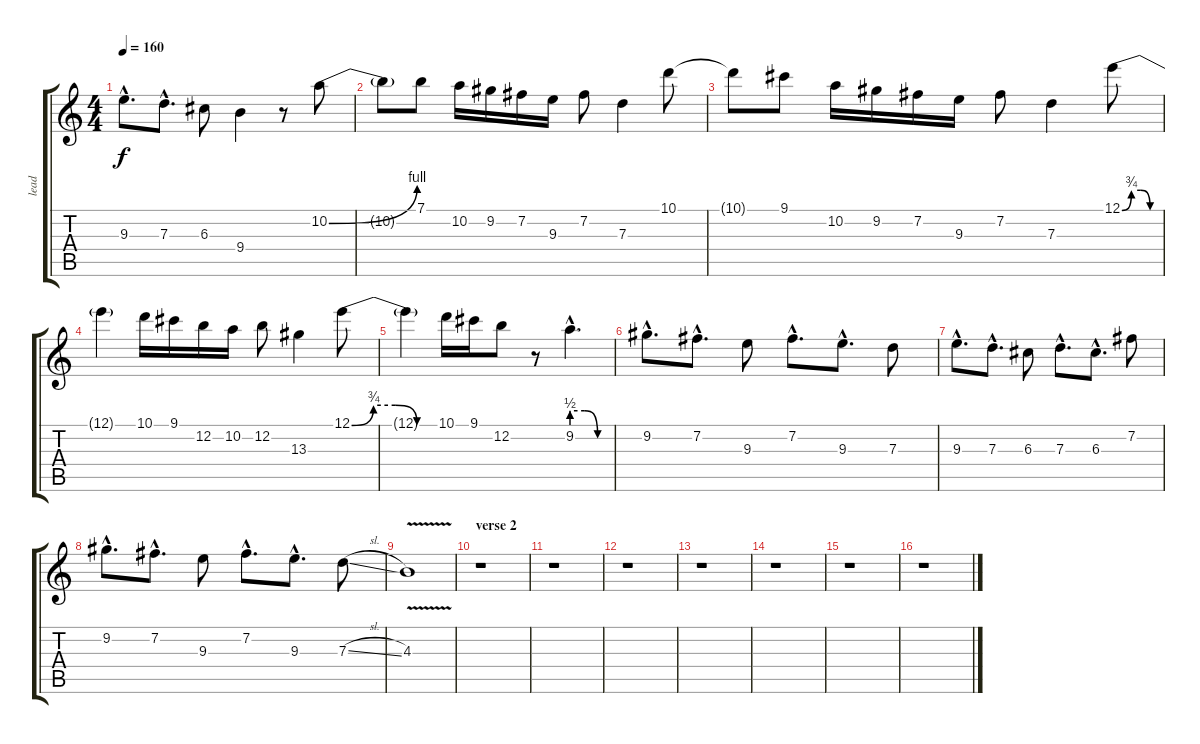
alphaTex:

\track ("lead" "lead") {instrument overdrivenguitar}
\staff {score tabs}
\tuning (E4 B3 G3 D3 A2 E2) {hide}
\ts (4 4)
\tempo 160
\clef g2
\ks c
9.3{hac}.8{d dy f} 7.3{hac}.8{d} 6.3.8 9.4.4 r.8 10.2{be (bend 0 0 60 4)}.8 |
10.2{t}.8 7.1.8 10.2.16 9.2.16 7.2.16 9.3.16 7.2.8 7.3.4 10.1.8 |
10.1{t}.8 9.1.8 10.2.16 9.2.16 7.2.16 9.3.16 7.2.8 7.3.4 12.1{be (custom 0 0 15 3 30 3 45 0 60 0)}.8 |
12.1{t}.4 10.1.16 9.1.16 12.2.16 10.2.16 12.2.8 13.3.4 12.1{be (custom 0 0 15 3 30 3 45 0 60 0)}.8 |
12.1{t}.4 10.1.16 9.1.16 12.2.8 r.8 9.2{be (custom 0 2 20 2 40 0 60 0) hac}.4{d} |
9.2{hac}.8{d} 7.2{hac}.8{d} 9.3.8 7.2{hac}.8{d} 9.3{hac}.8{d} 7.3.8 |
9.3{hac}.8{d} 7.3{hac}.8{d} 6.3.8 7.3{hac}.8{d} 6.3{hac}.8{d} 7.2.8 |
9.2{hac}.8{d} 7.2{hac}.8{d} 9.3.8 7.2{hac}.8{d} 9.3{hac}.8{d} 7.3{sl}.8 |
4.3{v}.1 |
\section ("" "verse 2")
r.1{volume 12 balance 12} |
r.1 |
r.1 |
r.1 |
r.1 |
r.1 |
r.1
